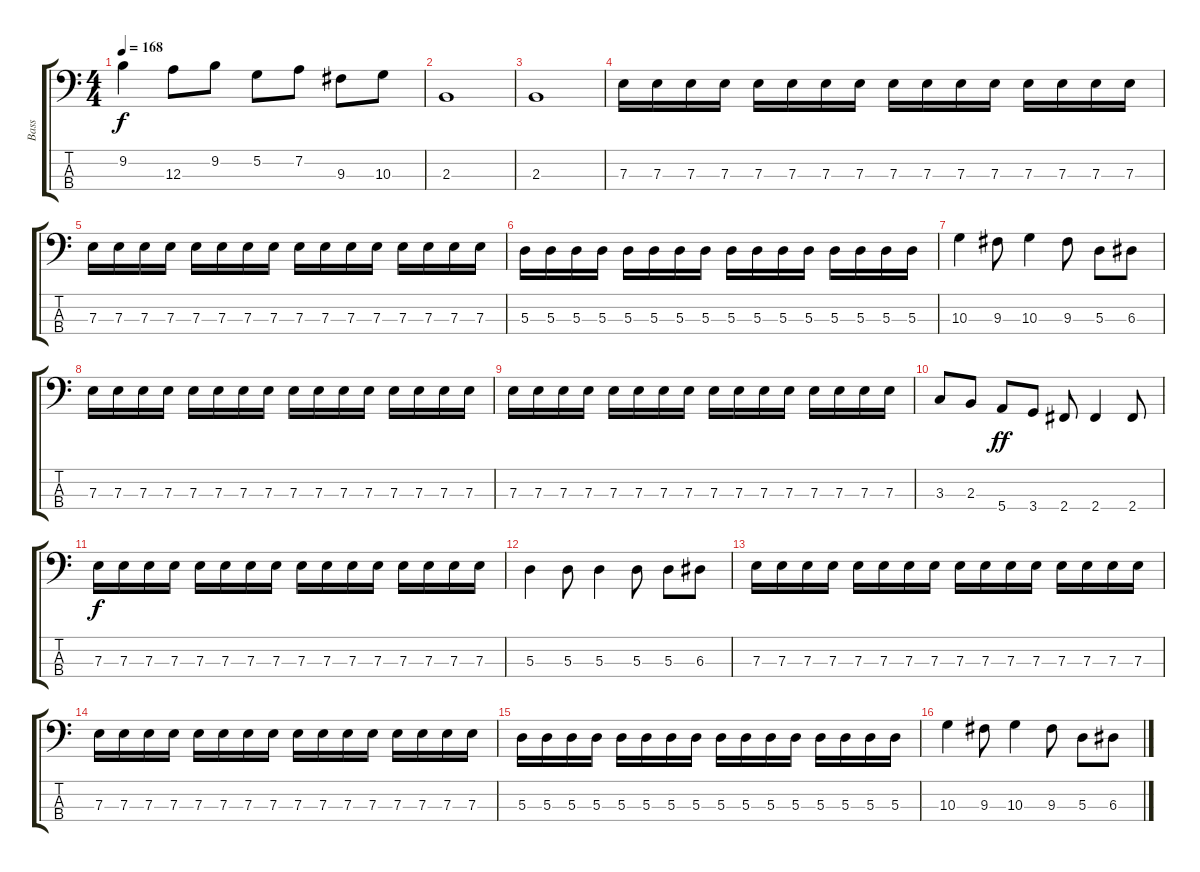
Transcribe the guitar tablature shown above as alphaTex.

\track ("Bass" "Bass") {instrument electricbasspick}
\staff {score tabs}
\tuning (G2 D2 A1 E1) {hide}
\ts (4 4)
\tempo 168
\clef f4
\ks c
9.2.4{dy f} 12.3.8 9.2.8 5.2.8 7.2.8 9.3.8 10.3.8 |
2.3.1 |
2.3.1 |
7.3.16 7.3.16 7.3.16 7.3.16 7.3.16 7.3.16 7.3.16 7.3.16 7.3.16 7.3.16 7.3.16 7.3.16 7.3.16 7.3.16 7.3.16 7.3.16 |
7.3.16 7.3.16 7.3.16 7.3.16 7.3.16 7.3.16 7.3.16 7.3.16 7.3.16 7.3.16 7.3.16 7.3.16 7.3.16 7.3.16 7.3.16 7.3.16 |
5.3.16 5.3.16 5.3.16 5.3.16 5.3.16 5.3.16 5.3.16 5.3.16 5.3.16 5.3.16 5.3.16 5.3.16 5.3.16 5.3.16 5.3.16 5.3.16 |
10.3.4 9.3.8 10.3.4 9.3.8 5.3.8 6.3.8 |
7.3.16 7.3.16 7.3.16 7.3.16 7.3.16 7.3.16 7.3.16 7.3.16 7.3.16 7.3.16 7.3.16 7.3.16 7.3.16 7.3.16 7.3.16 7.3.16 |
7.3.16 7.3.16 7.3.16 7.3.16 7.3.16 7.3.16 7.3.16 7.3.16 7.3.16 7.3.16 7.3.16 7.3.16 7.3.16 7.3.16 7.3.16 7.3.16 |
3.3.8 2.3.8 5.4.8{dy ff} 3.4.8 2.4.8 2.4.4 2.4.8 |
7.3.16{dy f} 7.3.16 7.3.16 7.3.16 7.3.16 7.3.16 7.3.16 7.3.16 7.3.16 7.3.16 7.3.16 7.3.16 7.3.16 7.3.16 7.3.16 7.3.16 |
5.3.4 5.3.8 5.3.4 5.3.8 5.3.8 6.3.8 |
7.3.16 7.3.16 7.3.16 7.3.16 7.3.16 7.3.16 7.3.16 7.3.16 7.3.16 7.3.16 7.3.16 7.3.16 7.3.16 7.3.16 7.3.16 7.3.16 |
7.3.16 7.3.16 7.3.16 7.3.16 7.3.16 7.3.16 7.3.16 7.3.16 7.3.16 7.3.16 7.3.16 7.3.16 7.3.16 7.3.16 7.3.16 7.3.16 |
5.3.16 5.3.16 5.3.16 5.3.16 5.3.16 5.3.16 5.3.16 5.3.16 5.3.16 5.3.16 5.3.16 5.3.16 5.3.16 5.3.16 5.3.16 5.3.16 |
10.3.4 9.3.8 10.3.4 9.3.8 5.3.8 6.3.8
